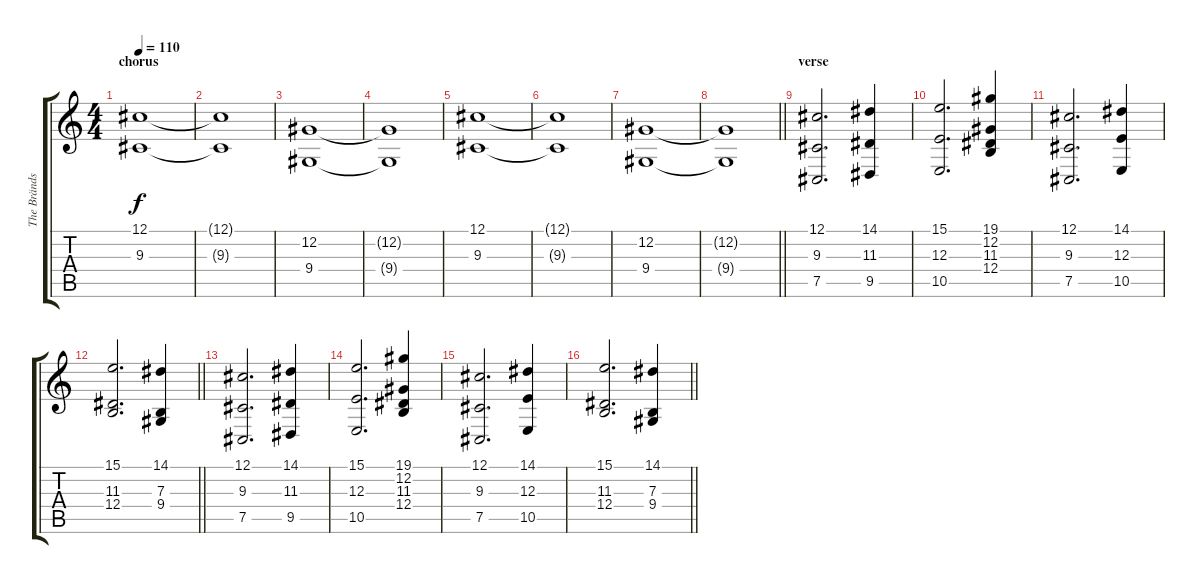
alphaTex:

\track ("The Brändström #1" "The Bränds") {instrument stringensemble1}
\staff {score tabs}
\tuning (Db4 Ab3 E3 B2 Gb2 Db2) {hide}
\ts (4 4)
\section ("" "chorus")
\tempo 110
\clef g2
\ks c
(12.1 9.3).1{dy f} |
(12.1{t} 9.3{t}).1 |
(12.2 9.4).1 |
(12.2{t} 9.4{t}).1 |
(12.1 9.3).1 |
(12.1{t} 9.3{t}).1 |
(12.2 9.4).1 |
\barLineRight lightlight
(12.2{t} 9.4{t}).1 |
\section ("" "verse")
(12.1 9.3 7.5).2{d volume 9} (14.1 11.3 9.5).4 |
(15.1 12.3 10.5).2{d} (19.1 12.2 11.3 12.4).4 |
(12.1 9.3 7.5).2{d} (14.1 12.3 10.5).4 |
\barLineRight lightlight
(15.1 11.3 12.4).2{d} (14.1 7.3 9.4).4 |
\section ("" "")
(12.1 9.3 7.5).2{d} (14.1 11.3 9.5).4 |
(15.1 12.3 10.5).2{d} (19.1 12.2 11.3 12.4).4 |
(12.1 9.3 7.5).2{d} (14.1 12.3 10.5).4 |
\barLineRight lightlight
(15.1 11.3 12.4).2{d} (14.1 7.3 9.4).4
